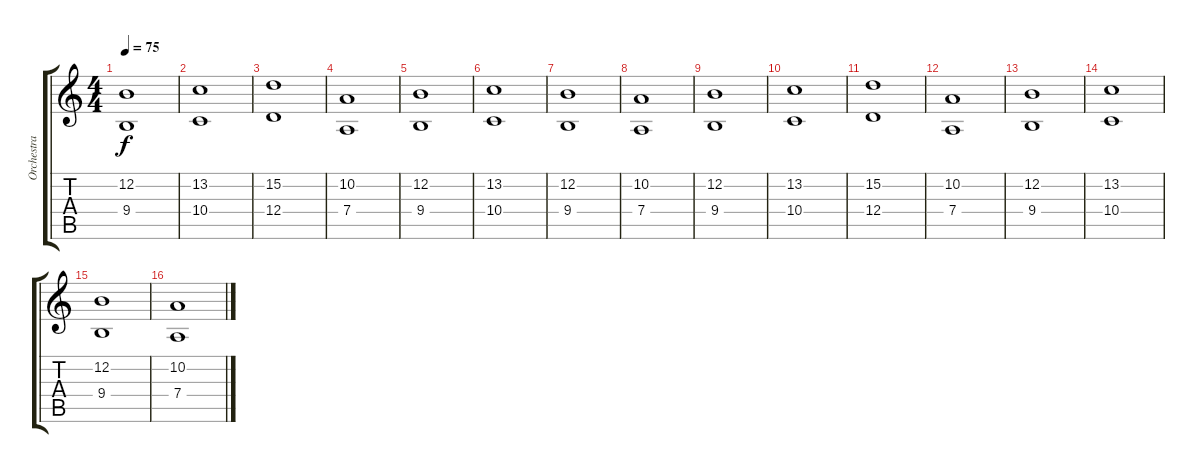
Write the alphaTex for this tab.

\track ("Orchestra" "Orchestra") {instrument stringensemble1}
\staff {score tabs}
\tuning (E4 B3 G3 D3 A2 E2) {hide}
\ts (4 4)
\tempo 75
\clef g2
\ks c
(12.2 9.4).1{dy f} |
(13.2 10.4).1 |
(15.2 12.4).1 |
(10.2 7.4).1 |
(12.2 9.4).1 |
(13.2 10.4).1 |
(12.2 9.4).1 |
(10.2 7.4).1 |
(12.2 9.4).1 |
(13.2 10.4).1 |
(15.2 12.4).1 |
(10.2 7.4).1 |
(12.2 9.4).1 |
(13.2 10.4).1 |
(12.2 9.4).1 |
(10.2 7.4).1
